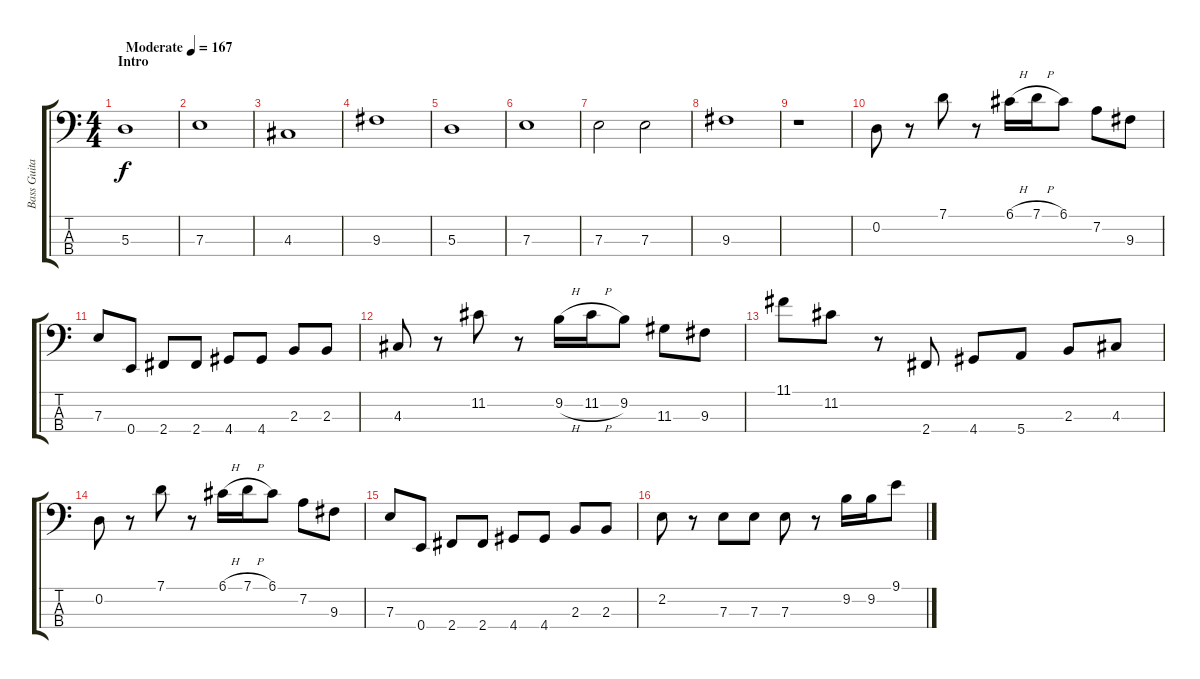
\track ("Bass Guitar" "Bass Guita") {instrument electricbasspick}
\staff {score tabs}
\tuning (G2 D2 A1 E1) {hide}
\ts (4 4)
\section ("" "Intro")
\tempo (167 "Moderate")
\clef f4
\ks c
5.3.1{dy f instrument electricbasspick} |
7.3.1 |
4.3.1 |
9.3.1 |
5.3.1 |
7.3.1 |
7.3.2 7.3.2 |
9.3.1 |
r.1 |
0.2.8 r.8 7.1.8 r.8 6.1{h}.16 7.1{h}.16 6.1.8 7.2.8 9.3.8 |
7.3.8 0.4.8 2.4.8 2.4.8 4.4.8 4.4.8 2.3.8 2.3.8 |
4.3.8 r.8 11.2.8 r.8 9.2{h}.16 11.2{h}.16 9.2.8 11.3.8 9.3.8 |
11.1.8 11.2.8 r.8 2.4.8 4.4.8 5.4.8 2.3.8 4.3.8 |
0.2.8 r.8 7.1.8 r.8 6.1{h}.16 7.1{h}.16 6.1.8 7.2.8 9.3.8 |
7.3.8 0.4.8 2.4.8 2.4.8 4.4.8 4.4.8 2.3.8 2.3.8 |
2.2.8 r.8 7.3.8 7.3.8 7.3.8 r.8 9.2.16 9.2.16 9.1.8
